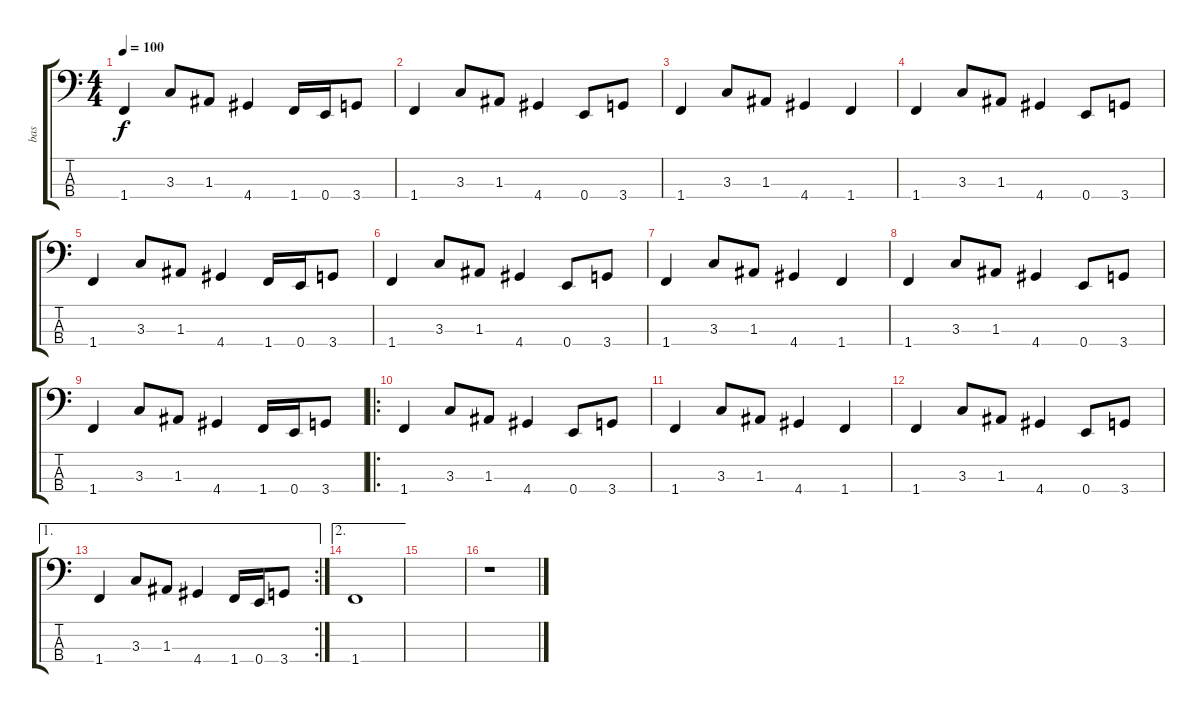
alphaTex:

\track ("bas" "bas") {instrument fretlessbass}
\staff {score tabs}
\tuning (G2 D2 A1 E1) {hide}
\ts (4 4)
\tempo 100
\clef f4
\ks c
1.4.4{dy f} 3.3.8 1.3.8 4.4.4 1.4.16 0.4.16 3.4.8 |
1.4.4 3.3.8 1.3.8 4.4.4 0.4.8 3.4.8 |
1.4.4 3.3.8 1.3.8 4.4.4 1.4.4 |
1.4.4 3.3.8 1.3.8 4.4.4 0.4.8 3.4.8 |
1.4.4 3.3.8 1.3.8 4.4.4 1.4.16 0.4.16 3.4.8 |
1.4.4 3.3.8 1.3.8 4.4.4 0.4.8 3.4.8 |
1.4.4 3.3.8 1.3.8 4.4.4 1.4.4 |
1.4.4 3.3.8 1.3.8 4.4.4 0.4.8 3.4.8 |
1.4.4 3.3.8 1.3.8 4.4.4 1.4.16 0.4.16 3.4.8 |
\ro
1.4.4 3.3.8 1.3.8 4.4.4 0.4.8 3.4.8 |
1.4.4 3.3.8 1.3.8 4.4.4 1.4.4 |
1.4.4 3.3.8 1.3.8 4.4.4 0.4.8 3.4.8 |
\ae 1
\rc 2
1.4.4 3.3.8 1.3.8 4.4.4 1.4.16 0.4.16 3.4.8 |
\ae 2
1.4.1 |
|
r.1{instrument fretlessbass}
